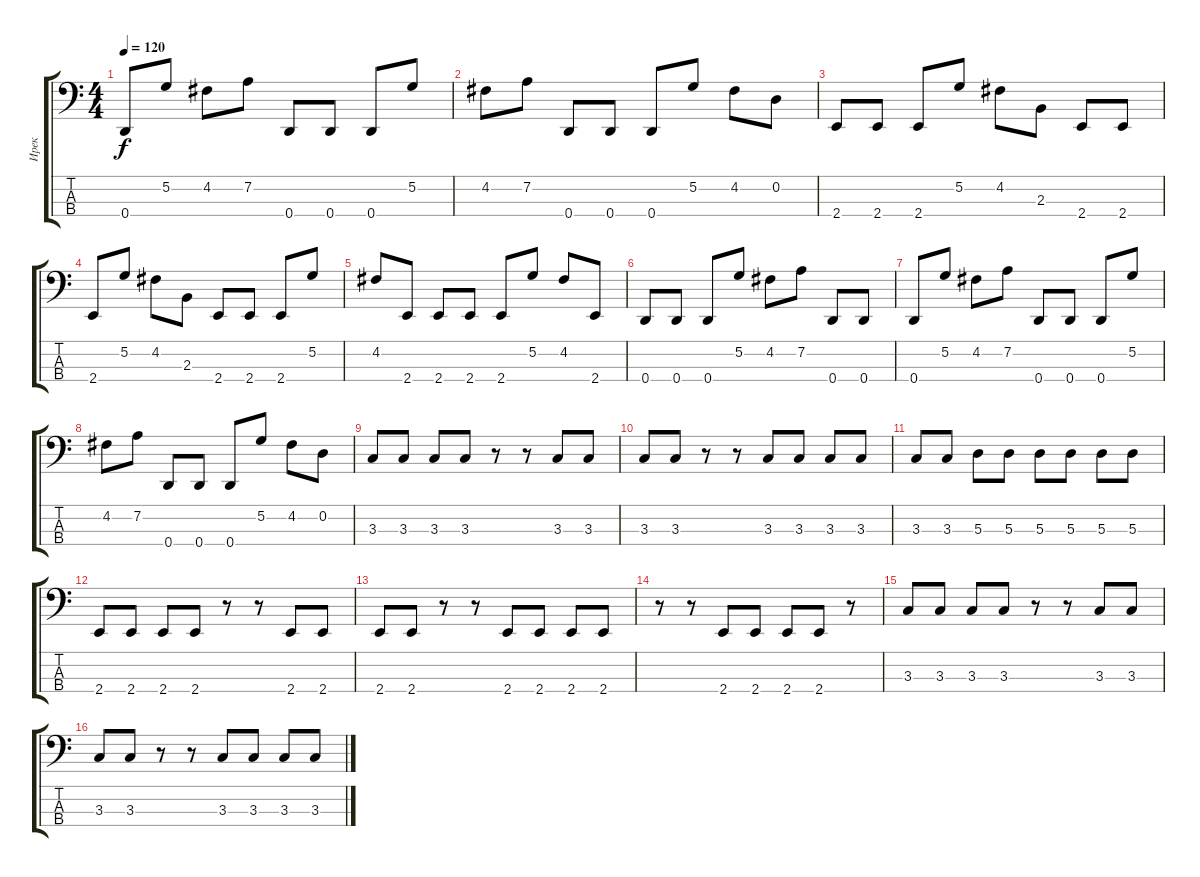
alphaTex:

\track ("Ирек" "Ирек") {instrument electricbassfinger}
\staff {score tabs}
\tuning (G2 D2 A1 D1) {hide}
\ts (4 4)
\tempo 120
\clef f4
\ks c
0.4.8{dy f} 5.2.8 4.2.8 7.2.8 0.4.8 0.4.8 0.4.8 5.2.8 |
4.2.8 7.2.8 0.4.8 0.4.8 0.4.8 5.2.8 4.2.8 0.2.8 |
2.4.8 2.4.8 2.4.8 5.2.8 4.2.8 2.3.8 2.4.8 2.4.8 |
2.4.8 5.2.8 4.2.8 2.3.8 2.4.8 2.4.8 2.4.8 5.2.8 |
4.2.8 2.4.8 2.4.8 2.4.8 2.4.8 5.2.8 4.2.8 2.4.8 |
0.4.8 0.4.8 0.4.8 5.2.8 4.2.8 7.2.8 0.4.8 0.4.8 |
0.4.8 5.2.8 4.2.8 7.2.8 0.4.8 0.4.8 0.4.8 5.2.8 |
4.2.8 7.2.8 0.4.8 0.4.8 0.4.8 5.2.8 4.2.8 0.2.8 |
3.3.8 3.3.8 3.3.8 3.3.8 r.8 r.8 3.3.8 3.3.8 |
3.3.8 3.3.8 r.8 r.8 3.3.8 3.3.8 3.3.8 3.3.8 |
3.3.8 3.3.8 5.3.8 5.3.8 5.3.8 5.3.8 5.3.8 5.3.8 |
2.4.8 2.4.8 2.4.8 2.4.8 r.8 r.8 2.4.8 2.4.8 |
2.4.8 2.4.8 r.8 r.8 2.4.8 2.4.8 2.4.8 2.4.8 |
r.8 r.8 2.4.8 2.4.8 2.4.8 2.4.8 r.8 |
3.3.8 3.3.8 3.3.8 3.3.8 r.8 r.8 3.3.8 3.3.8 |
3.3.8 3.3.8 r.8 r.8 3.3.8 3.3.8 3.3.8 3.3.8
